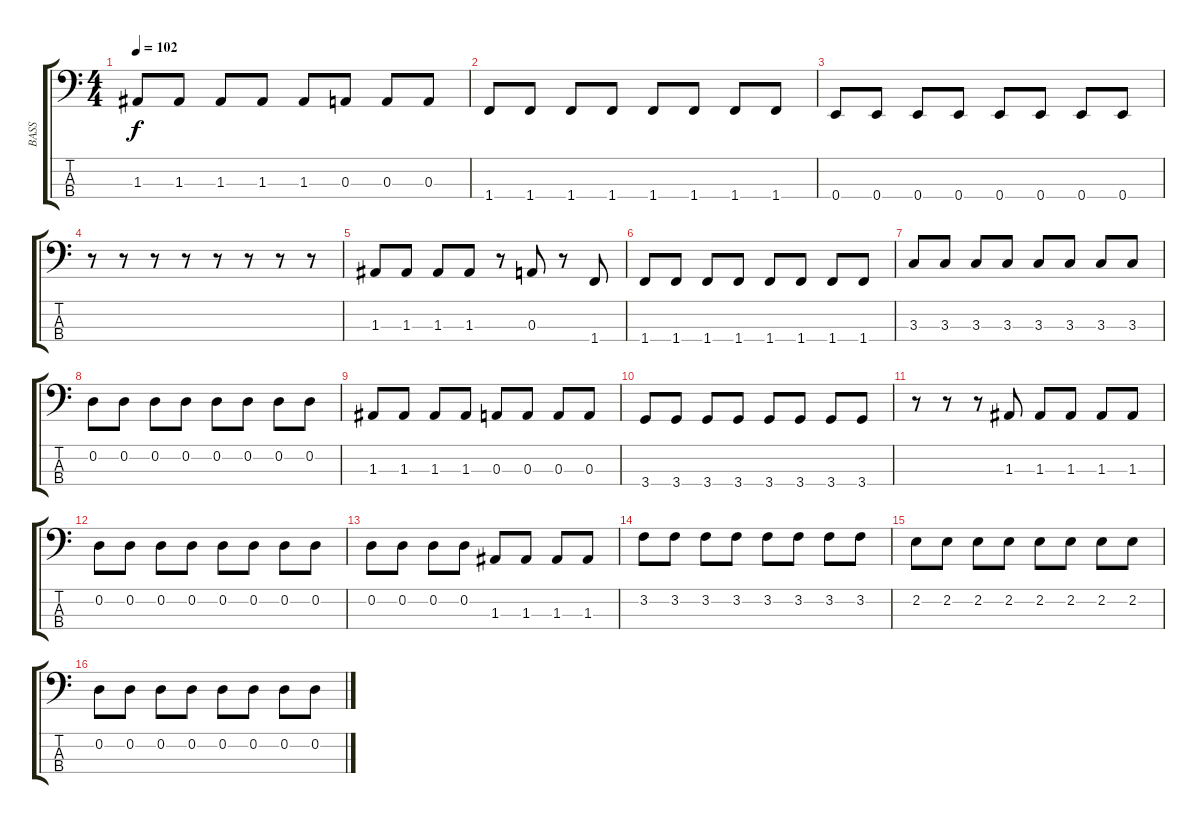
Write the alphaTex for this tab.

\track ("BASS" "BASS") {instrument electricbassfinger}
\staff {score tabs}
\tuning (G2 D2 A1 E1) {hide}
\ts (4 4)
\tempo 102
\clef f4
\ks c
1.3.8{dy f} 1.3.8 1.3.8 1.3.8 1.3.8 0.3.8 0.3.8 0.3.8 |
1.4.8 1.4.8 1.4.8 1.4.8 1.4.8 1.4.8 1.4.8 1.4.8 |
0.4.8 0.4.8 0.4.8 0.4.8 0.4.8 0.4.8 0.4.8 0.4.8 |
r.8 r.8 r.8 r.8 r.8 r.8 r.8 r.8 |
1.3.8 1.3.8 1.3.8 1.3.8 r.8 0.3.8 r.8 1.4.8 |
1.4.8 1.4.8 1.4.8 1.4.8 1.4.8 1.4.8 1.4.8 1.4.8 |
3.3.8 3.3.8 3.3.8 3.3.8 3.3.8 3.3.8 3.3.8 3.3.8 |
0.2.8 0.2.8 0.2.8 0.2.8 0.2.8 0.2.8 0.2.8 0.2.8 |
1.3.8 1.3.8 1.3.8 1.3.8 0.3.8 0.3.8 0.3.8 0.3.8 |
3.4.8 3.4.8 3.4.8 3.4.8 3.4.8 3.4.8 3.4.8 3.4.8 |
r.8 r.8 r.8 1.3.8 1.3.8 1.3.8 1.3.8 1.3.8 |
0.2.8 0.2.8 0.2.8 0.2.8 0.2.8 0.2.8 0.2.8 0.2.8 |
0.2.8 0.2.8 0.2.8 0.2.8 1.3.8 1.3.8 1.3.8 1.3.8 |
3.2.8 3.2.8 3.2.8 3.2.8 3.2.8 3.2.8 3.2.8 3.2.8 |
2.2.8 2.2.8 2.2.8 2.2.8 2.2.8 2.2.8 2.2.8 2.2.8 |
0.2.8 0.2.8 0.2.8 0.2.8 0.2.8 0.2.8 0.2.8 0.2.8
